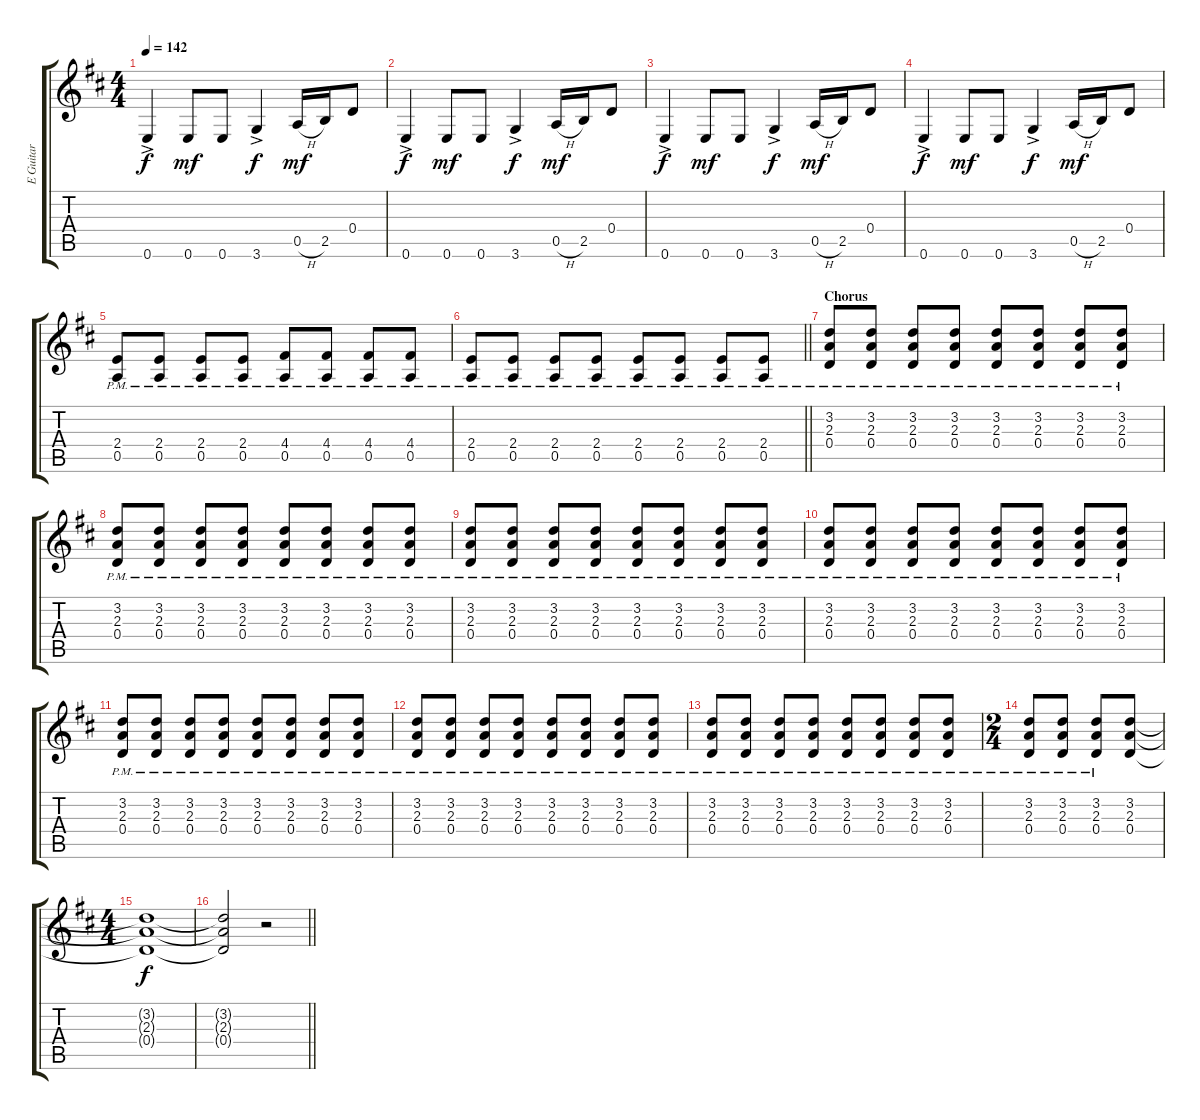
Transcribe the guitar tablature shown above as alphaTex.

\track ("E Guitar" "E Guitar") {instrument overdrivenguitar}
\staff {score tabs}
\tuning (E4 B3 G3 D3 A2 E2) {hide}
\ts (4 4)
\tempo 142
\clef g2
\ks d
0.6{ac}.4{dy f} 0.6.8{dy mf} 0.6.8 3.6{ac}.4{dy f} 0.5{h}.16{dy mf} 2.5.16 0.4.8 |
0.6{ac}.4{dy f} 0.6.8{dy mf} 0.6.8 3.6{ac}.4{dy f} 0.5{h}.16{dy mf} 2.5.16 0.4.8 |
0.6{ac}.4{dy f} 0.6.8{dy mf} 0.6.8 3.6{ac}.4{dy f} 0.5{h}.16{dy mf} 2.5.16 0.4.8 |
0.6{ac}.4{dy f} 0.6.8{dy mf} 0.6.8 3.6{ac}.4{dy f} 0.5{h}.16{dy mf} 2.5.16 0.4.8 |
(2.4{pm} 0.5{pm}).8 (2.4{pm} 0.5{pm}).8 (2.4{pm} 0.5{pm}).8 (2.4{pm} 0.5{pm}).8 (4.4{pm} 0.5{pm}).8 (4.4{pm} 0.5{pm}).8 (4.4{pm} 0.5{pm}).8 (4.4{pm} 0.5{pm}).8 |
\barLineRight lightlight
(2.4{pm} 0.5{pm}).8 (2.4{pm} 0.5{pm}).8 (2.4{pm} 0.5{pm}).8 (2.4{pm} 0.5{pm}).8 (2.4{pm} 0.5{pm}).8 (2.4{pm} 0.5{pm}).8 (2.4{pm} 0.5{pm}).8 (2.4{pm} 0.5{pm}).8 |
\section ("" "Chorus")
(3.2{pm} 2.3{pm} 0.4{pm}).8 (3.2{pm} 2.3{pm} 0.4{pm}).8 (3.2{pm} 2.3{pm} 0.4{pm}).8 (3.2{pm} 2.3{pm} 0.4{pm}).8 (3.2{pm} 2.3{pm} 0.4{pm}).8 (3.2{pm} 2.3{pm} 0.4{pm}).8 (3.2{pm} 2.3{pm} 0.4{pm}).8 (3.2{pm} 2.3{pm} 0.4{pm}).8 |
(3.2{pm} 2.3{pm} 0.4{pm}).8 (3.2{pm} 2.3{pm} 0.4{pm}).8 (3.2{pm} 2.3{pm} 0.4{pm}).8 (3.2{pm} 2.3{pm} 0.4{pm}).8 (3.2{pm} 2.3{pm} 0.4{pm}).8 (3.2{pm} 2.3{pm} 0.4{pm}).8 (3.2{pm} 2.3{pm} 0.4{pm}).8 (3.2{pm} 2.3{pm} 0.4{pm}).8 |
(3.2{pm} 2.3{pm} 0.4{pm}).8 (3.2{pm} 2.3{pm} 0.4{pm}).8 (3.2{pm} 2.3{pm} 0.4{pm}).8 (3.2{pm} 2.3{pm} 0.4{pm}).8 (3.2{pm} 2.3{pm} 0.4{pm}).8 (3.2{pm} 2.3{pm} 0.4{pm}).8 (3.2{pm} 2.3{pm} 0.4{pm}).8 (3.2{pm} 2.3{pm} 0.4{pm}).8 |
(3.2{pm} 2.3{pm} 0.4{pm}).8 (3.2{pm} 2.3{pm} 0.4{pm}).8 (3.2{pm} 2.3{pm} 0.4{pm}).8 (3.2{pm} 2.3{pm} 0.4{pm}).8 (3.2{pm} 2.3{pm} 0.4{pm}).8 (3.2{pm} 2.3{pm} 0.4{pm}).8 (3.2{pm} 2.3{pm} 0.4{pm}).8 (3.2{pm} 2.3{pm} 0.4{pm}).8 |
(3.2{pm} 2.3{pm} 0.4{pm}).8 (3.2{pm} 2.3{pm} 0.4{pm}).8 (3.2{pm} 2.3{pm} 0.4{pm}).8 (3.2{pm} 2.3{pm} 0.4{pm}).8 (3.2{pm} 2.3{pm} 0.4{pm}).8 (3.2{pm} 2.3{pm} 0.4{pm}).8 (3.2{pm} 2.3{pm} 0.4{pm}).8 (3.2{pm} 2.3{pm} 0.4{pm}).8 |
(3.2{pm} 2.3{pm} 0.4{pm}).8 (3.2{pm} 2.3{pm} 0.4{pm}).8 (3.2{pm} 2.3{pm} 0.4{pm}).8 (3.2{pm} 2.3{pm} 0.4{pm}).8 (3.2{pm} 2.3{pm} 0.4{pm}).8 (3.2{pm} 2.3{pm} 0.4{pm}).8 (3.2{pm} 2.3{pm} 0.4{pm}).8 (3.2{pm} 2.3{pm} 0.4{pm}).8 |
(3.2{pm} 2.3{pm} 0.4{pm}).8 (3.2{pm} 2.3{pm} 0.4{pm}).8 (3.2{pm} 2.3{pm} 0.4{pm}).8 (3.2{pm} 2.3{pm} 0.4{pm}).8 (3.2{pm} 2.3{pm} 0.4{pm}).8 (3.2{pm} 2.3{pm} 0.4{pm}).8 (3.2{pm} 2.3{pm} 0.4{pm}).8 (3.2{pm} 2.3{pm} 0.4{pm}).8 |
\ts (2 4)
(3.2{pm} 2.3{pm} 0.4{pm}).8 (3.2{pm} 2.3{pm} 0.4{pm}).8 (3.2{pm} 2.3{pm} 0.4{pm}).8 (3.2 2.3 0.4).8 |
\ts (4 4)
(3.2{t} 2.3{t} 0.4{t}).1{dy f} |
\barLineRight lightlight
(3.2{t} 2.3{t} 0.4{t}).2 r.2
